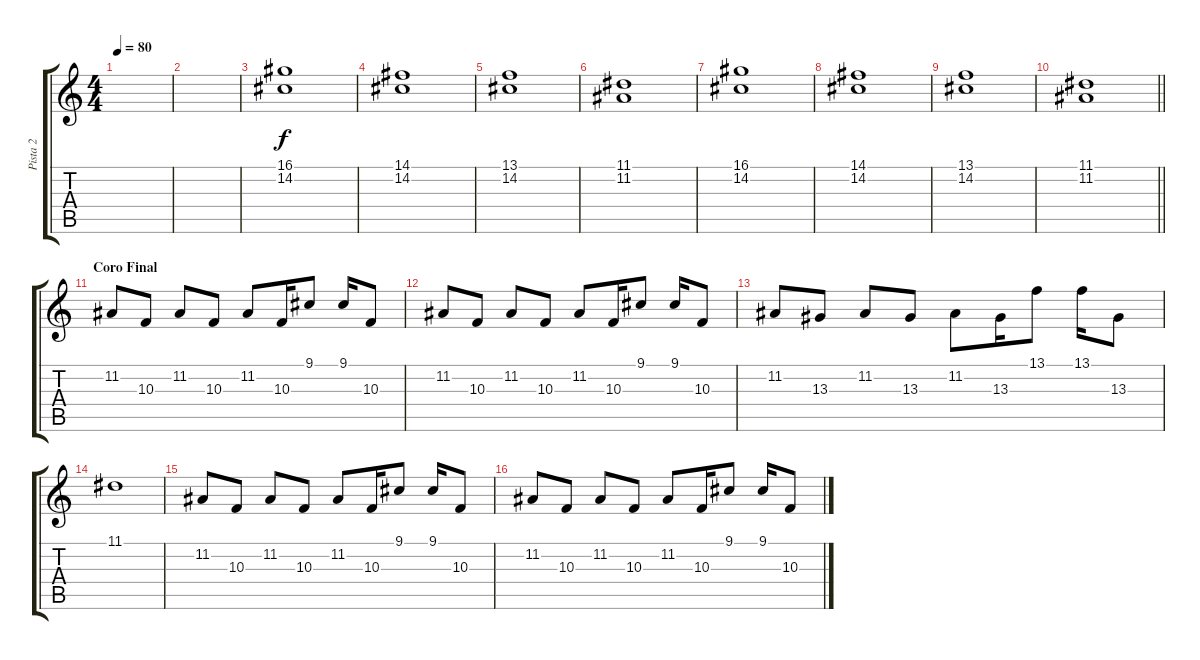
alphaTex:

\track ("Pista 2" "Pista 2") {instrument acousticgrandpiano}
\staff {score tabs}
\tuning (E4 B3 G3 D3 A2 E2) {hide}
\ts (4 4)
\tempo 80
\clef g2
\ks c
|
|
(16.1 14.2).1 |
(14.1 14.2).1 |
(13.1 14.2).1 |
(11.1 11.2).1 |
(16.1 14.2).1 |
(14.1 14.2).1 |
(13.1 14.2).1 |
\barLineRight lightlight
(11.1 11.2).1 |
\section ("" "Coro Final")
11.2.8 10.3.8 11.2.8 10.3.8 11.2.8 10.3.16 9.1.8 9.1.16 10.3.8 |
11.2.8 10.3.8 11.2.8 10.3.8 11.2.8 10.3.16 9.1.8 9.1.16 10.3.8 |
11.2.8 13.3.8 11.2.8 13.3.8 11.2.8 13.3.16 13.1.8 13.1.16 13.3.8 |
11.1.1 |
11.2.8 10.3.8 11.2.8 10.3.8 11.2.8 10.3.16 9.1.8 9.1.16 10.3.8 |
11.2.8 10.3.8 11.2.8 10.3.8 11.2.8 10.3.16 9.1.8 9.1.16 10.3.8
